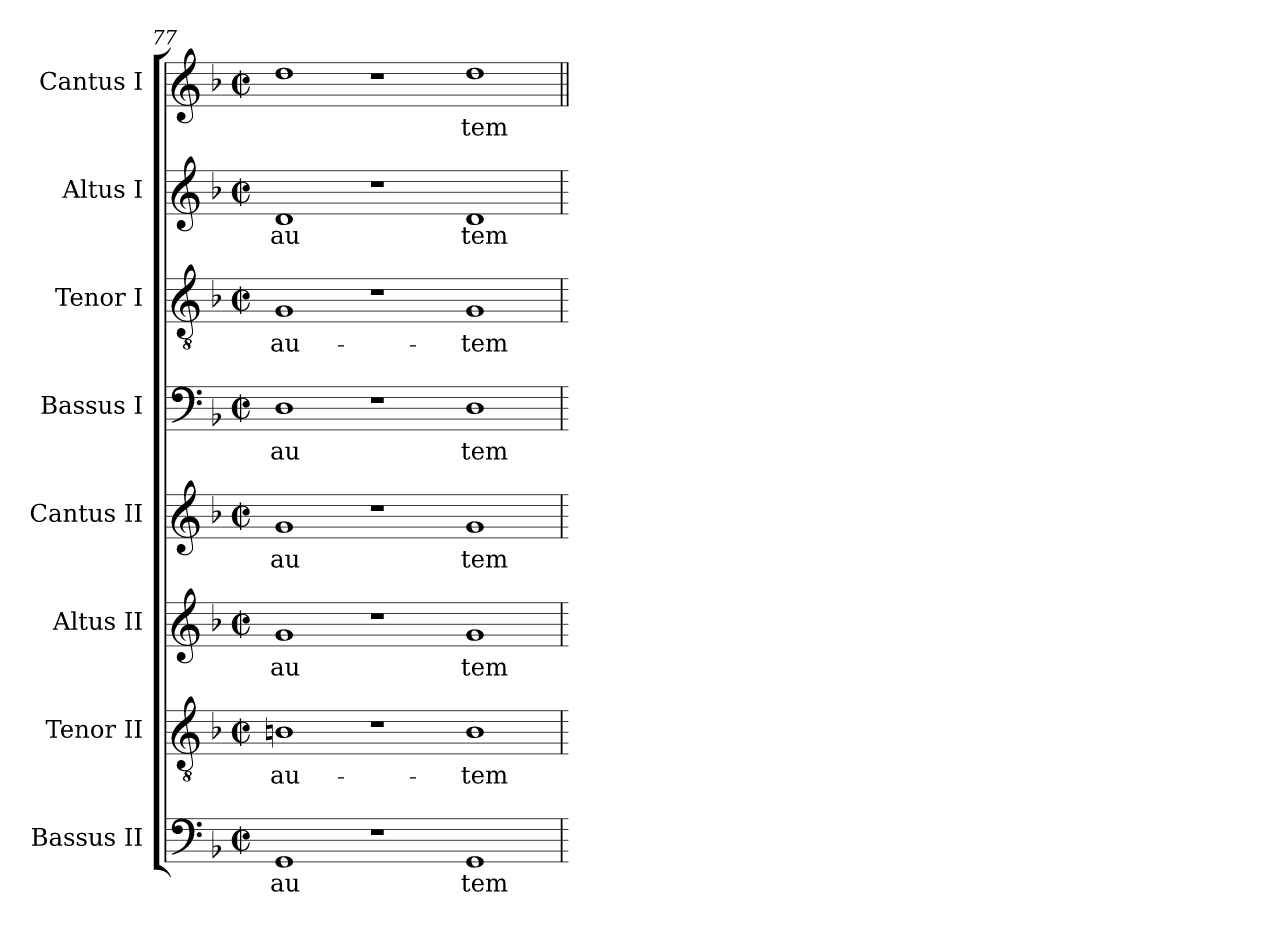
**kern	**text	**kern	**text	**kern	**text	**kern	**text	**kern	**text	**kern	**text	**kern	**text	**kern	**text
*part8	*part8	*part7	*part7	*part6	*part6	*part5	*part5	*part4	*part4	*part3	*part3	*part2	*part2	*part1	*part1
*staff8	*staff8	*staff7	*staff7	*staff6	*staff6	*staff5	*staff5	*staff4	*staff4	*staff3	*staff3	*staff2	*staff2	*staff1	*staff1
*I"Bassus II	*	*I"Tenor II	*	*I"Altus II	*	*I"Cantus II	*	*I"Bassus I	*	*I"Tenor I	*	*I"Altus I	*	*I"Cantus I	*
*clefF4	*	*clefGv2	*	*clefG2	*	*clefG2	*	*clefF4	*	*clefGv2	*	*clefG2	*	*clefG2	*
*k[b-]	*	*k[b-]	*	*k[b-]	*	*k[b-]	*	*k[b-]	*	*k[b-]	*	*k[b-]	*	*k[b-]	*
*F:	*	*F:	*	*F:	*	*F:	*	*F:	*	*F:	*	*F:	*	*F:	*
*M2/2	*	*M2/2	*	*M2/2	*	*M2/2	*	*M2/2	*	*M2/2	*	*M2/2	*	*M2/2	*
*met(c|)	*	*met(c|)	*	*met(c|)	*	*met(c|)	*	*met(c|)	*	*met(c|)	*	*met(c|)	*	*met(c|)	*
=77	=77	=77	=77	=77	=77	=77	=77	=77	=77	=77	=77	=77	=77	=77	=77
!	!LO:LY:b:cj	!	!LO:LY:b:cj	!	!LO:LY:b:cj	!	!LO:LY:b:cj	!	!LO:LY:b:cj	!	!LO:LY:b:cj	!	!LO:LY:b:cj	!	!
1GG	au	1Bn	au-	1g	au	1g	au	1D	au	1G	au-	1d	au	1dd	.
1r	.	1r	.	1r	.	1r	.	1r	.	1r	.	1r	.	1r	.
!	!LO:LY:b:cj	!	!LO:LY:b:cj	!	!LO:LY:b:cj	!	!LO:LY:b:cj	!	!LO:LY:b:cj	!	!LO:LY:b:cj	!	!LO:LY:b:cj	!	!LO:LY:b:cj
1GG	tem	1B	-tem	1g	tem	1g	tem	1D	tem	1G	-tem	1d	tem	1dd	-tem
=	=||	=	=||	=	=||	=	=||	=	=||	=	=||	=	=||	=||	=||
*-	*-	*-	*-	*-	*-	*-	*-	*-	*-	*-	*-	*-	*-	*-	*-
